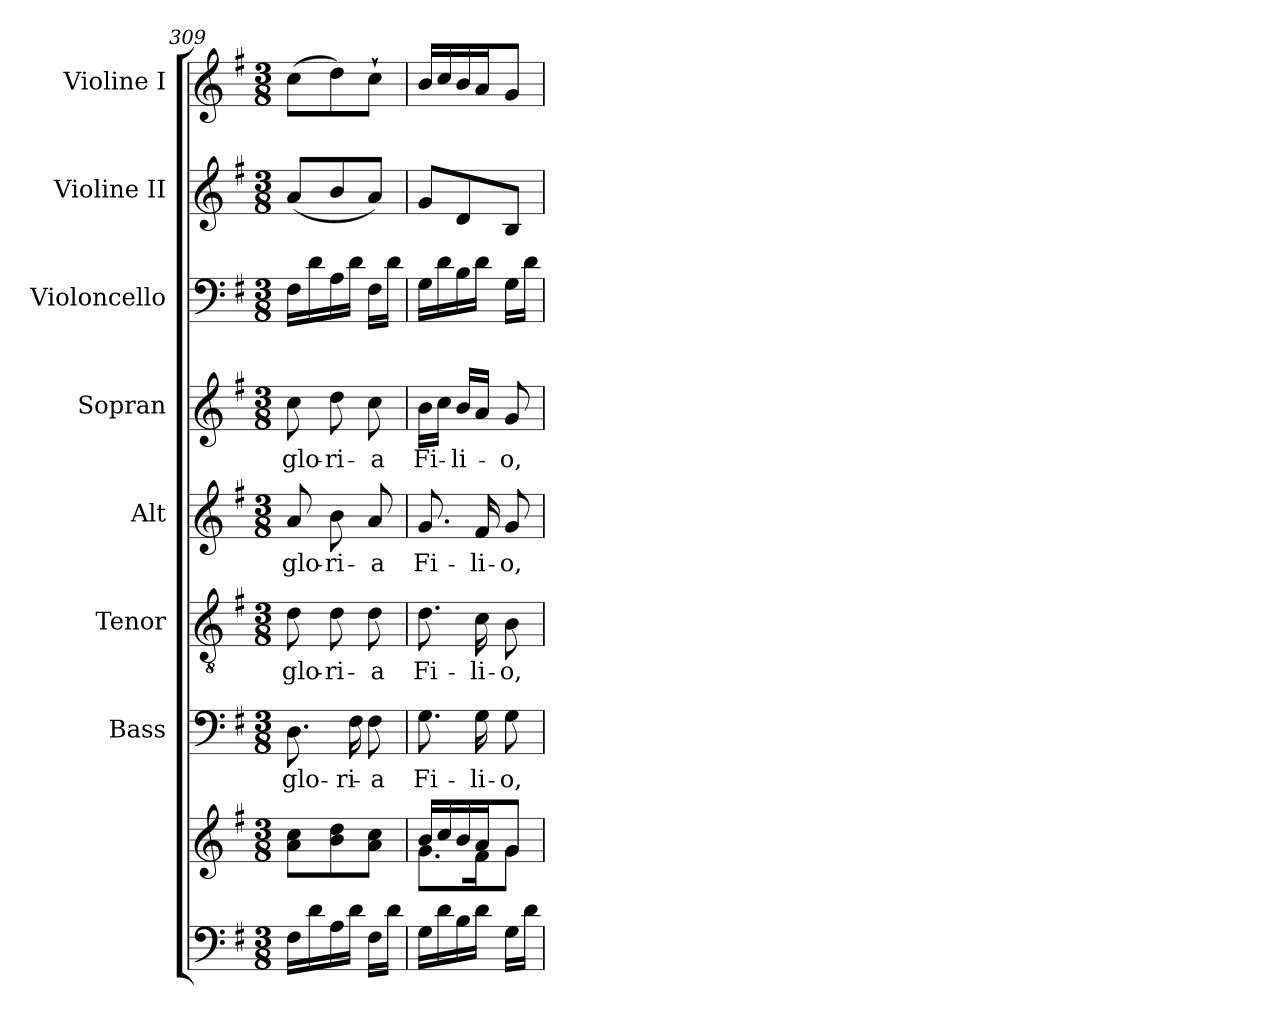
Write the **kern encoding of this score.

**kern	**kern	**kern	**text	**kern	**text	**kern	**text	**kern	**text	**kern	**kern	**kern
*part8	*part8	*part7	*part7	*part6	*part6	*part5	*part5	*part4	*part4	*part3	*part2	*part1
*staff9	*staff8	*staff7	*staff7	*staff6	*staff6	*staff5	*staff5	*staff4	*staff4	*staff3	*staff2	*staff1
*	*	*I"Bass	*	*I"Tenor	*	*I"Alt	*	*I"Sopran	*	*I"Violoncello	*I"Violine II	*I"Violine I
*	*	*I'B.	*	*I'T.	*	*I'A.	*	*I'S.	*	*I'Vc.	*I'Vl. II	*I'Vl. I
*clefF4	*clefG2	*clefF4	*	*clefGv2	*	*clefG2	*	*clefG2	*	*clefF4	*clefG2	*clefG2
*	*	*	*	*	*	*	*	*	*	*ITrd7c12	*	*
*k[f#]	*k[f#]	*k[f#]	*	*k[f#]	*	*k[f#]	*	*k[f#]	*	*k[f#]	*k[f#]	*k[f#]
*G:	*G:	*G:	*	*G:	*	*G:	*	*G:	*	*G:	*G:	*G:
*M3/8	*M3/8	*M3/8	*	*M3/8	*	*M3/8	*	*M3/8	*	*M3/8	*M3/8	*M3/8
=309	=309	=309	=309	=309	=309	=309	=309	=309	=309	=309	=309	=309
!	!	!	!LO:LY:b	!	!LO:LY:b	!	!LO:LY:b	!	!LO:LY:b	!	!	!
16F#\LL	8a\ 8cc\L	8.D\	glo-	8d\	glo-	8a/	glo-	8cc\	glo-	16FF#\LL	(<8a/L	(>8cc\L
16d\	.	.	.	.	.	.	.	.	.	16D\	.	.
!	!	!	!	!	!LO:LY:b	!	!LO:LY:b	!	!LO:LY:b	!	!	!
16A\	8b\ 8dd\	.	.	8d\	-ri-	8b\	-ri-	8dd\	-ri-	16AA\	8b/	8dd\)
!	!	!	!LO:LY:b	!	!	!	!	!	!	!	!	!
16d\JJ	.	16F#\	-ri-	.	.	.	.	.	.	16D\JJ	.	.
!	!	!	!LO:LY:b	!	!LO:LY:b	!	!LO:LY:b	!	!LO:LY:b	!	!	!
16F#\LL	8a\ 8cc\J	8F#\	-a	8d\	-a	8a/	-a	8cc\	-a	16FF#\LL	8a/J)	8cc`>\J
16d\JJ	.	.	.	.	.	.	.	.	.	16D\JJ	.	.
=310	=310	=310	=310	=310	=310	=310	=310	=310	=310	=310	=310	=310
*	*^	*	*	*	*	*	*	*	*	*	*	*
!	!	!	!	!LO:LY:b	!	!LO:LY:b	!	!LO:LY:b	!	!LO:LY:b	!	!	!
16G\LL	16b/LL	8.g\L	8.G\	Fi-	8.d\	Fi-	8.g/	Fi-	16b\LL	Fi-	16GG\LL	8g/L	16b/LL
16d\	16cc/	.	.	.	.	.	.	.	16cc\JJ	.	16D\	.	16cc/
!	!	!	!	!	!	!	!	!	!	!LO:LY:b	!	!	!
16B\	16b/	.	.	.	.	.	.	.	16b/LL	-li-	16BB\	8d/	16b/
!	!	!	!	!LO:LY:b	!	!LO:LY:b	!	!LO:LY:b	!	!	!	!	!
16d\JJ	16a/J	16f#\k	16G\	-li-	16c\	-li-	16f#/	-li-	16a/JJ	.	16D\JJ	.	16a/J
!	!	!	!	!LO:LY:b	!	!LO:LY:b	!	!LO:LY:b	!	!LO:LY:b	!	!	!
16G\LL	8g/J	8g\J	8G\	-o,	8B\	-o,	8g/	-o,	8g/	-o,	16GG\LL	8B/J	8g/J
16d\JJ	.	.	.	.	.	.	.	.	.	.	16D\JJ	.	.
*	*v	*v	*	*	*	*	*	*	*	*	*	*	*
=	=	=	=	=	=	=	=	=	=	=	=	=
*-	*-	*-	*-	*-	*-	*-	*-	*-	*-	*-	*-	*-
